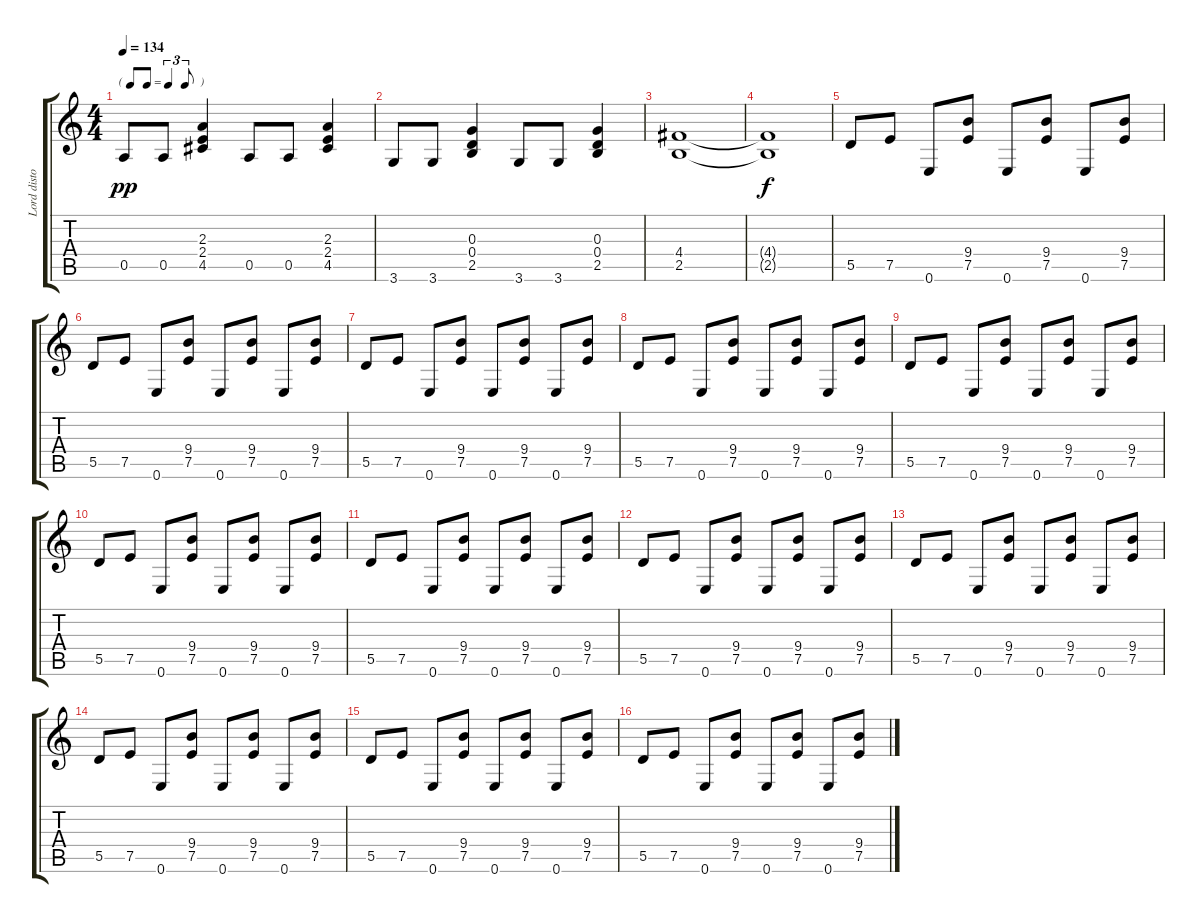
\track ("Lord distorted organ" "Lord disto") {instrument overdrivenguitar}
\staff {score tabs}
\tuning (E4 B3 G3 D3 A2 E2) {hide}
\ts (4 4)
\tf triplet8th
\tempo 134
\clef g2
\ks c
0.5.8{dy pp} 0.5.8 (2.3 2.4 4.5).4 0.5.8 0.5.8 (2.3 2.4 4.5).4 |
3.6.8 3.6.8 (0.3 0.4 2.5).4 3.6.8 3.6.8 (0.3 0.4 2.5).4 |
(4.4 2.5).1 |
(4.4{t} 2.5{t}).1{dy f} |
5.5.8 7.5.8 0.6.8 (9.4 7.5).8 0.6.8 (9.4 7.5).8 0.6.8 (9.4 7.5).8 |
5.5.8 7.5.8 0.6.8 (9.4 7.5).8 0.6.8 (9.4 7.5).8 0.6.8 (9.4 7.5).8 |
5.5.8 7.5.8 0.6.8 (9.4 7.5).8 0.6.8 (9.4 7.5).8 0.6.8 (9.4 7.5).8 |
5.5.8 7.5.8 0.6.8 (9.4 7.5).8 0.6.8 (9.4 7.5).8 0.6.8 (9.4 7.5).8 |
5.5.8 7.5.8 0.6.8 (9.4 7.5).8 0.6.8 (9.4 7.5).8 0.6.8 (9.4 7.5).8 |
5.5.8 7.5.8 0.6.8 (9.4 7.5).8 0.6.8 (9.4 7.5).8 0.6.8 (9.4 7.5).8 |
5.5.8 7.5.8 0.6.8 (9.4 7.5).8 0.6.8 (9.4 7.5).8 0.6.8 (9.4 7.5).8 |
5.5.8 7.5.8 0.6.8 (9.4 7.5).8 0.6.8 (9.4 7.5).8 0.6.8 (9.4 7.5).8 |
5.5.8 7.5.8 0.6.8 (9.4 7.5).8 0.6.8 (9.4 7.5).8 0.6.8 (9.4 7.5).8 |
5.5.8 7.5.8 0.6.8 (9.4 7.5).8 0.6.8 (9.4 7.5).8 0.6.8 (9.4 7.5).8 |
5.5.8 7.5.8 0.6.8 (9.4 7.5).8 0.6.8 (9.4 7.5).8 0.6.8 (9.4 7.5).8 |
5.5.8 7.5.8 0.6.8 (9.4 7.5).8 0.6.8 (9.4 7.5).8 0.6.8 (9.4 7.5).8
